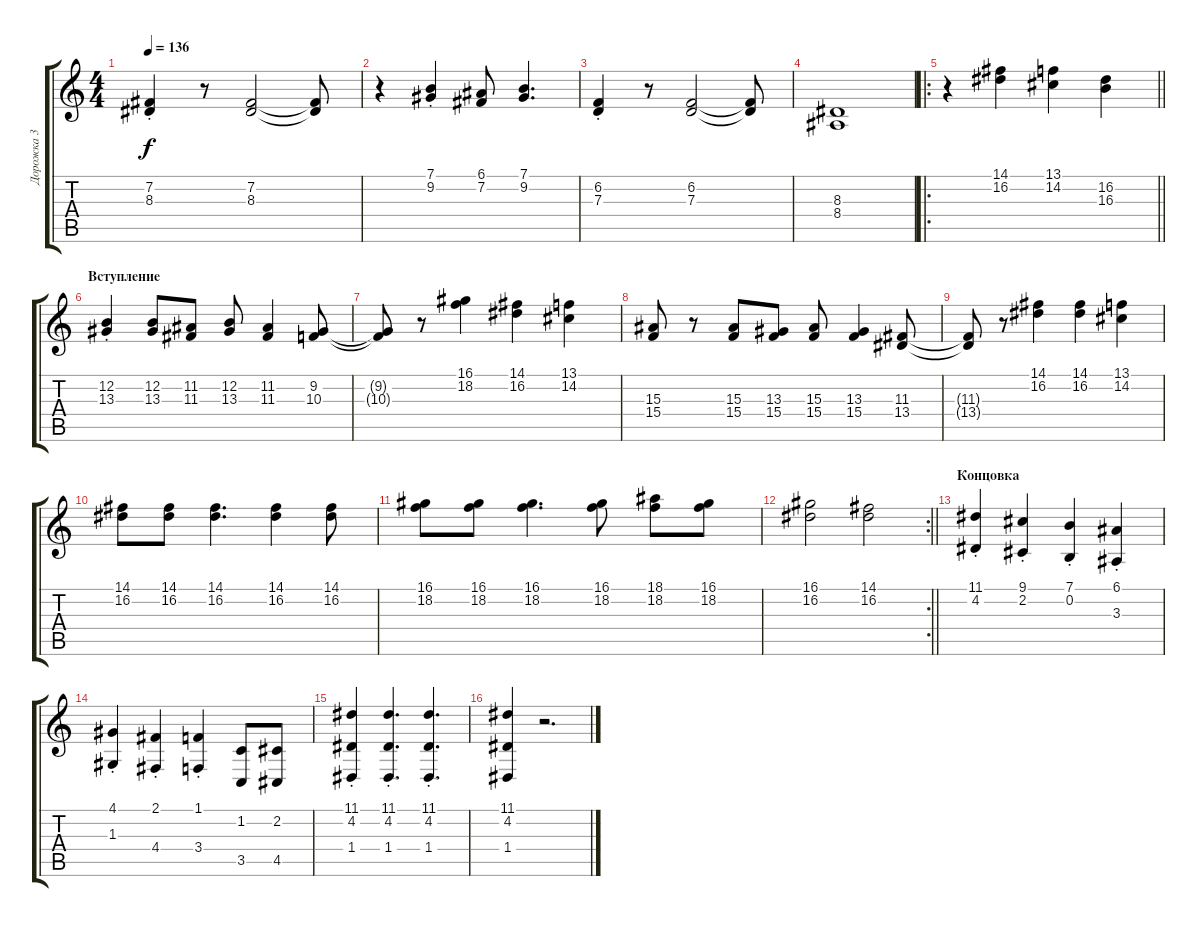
\track ("Дорожка 3" "Дорожка 3") {instrument accordion}
\staff {score tabs}
\tuning (E4 B3 G3 D3 A2 E2) {hide}
\ts (4 4)
\tempo 136
\clef g2
\ks c
(7.2{st} 8.3{st}).4{dy f} r.8 (7.2 8.3).2 (7.2{t} 8.3{t}).8 |
r.4 (7.1{st} 9.2{st}).4 (6.1 7.2).8 (7.1 9.2).4{d} |
(6.2{st} 7.3{st}).4 r.8 (6.2 7.3).2 (6.2{t} 7.3{t}).8 |
(8.3 8.4).1 |
\ro
\barLineRight lightlight
r.4 (14.1 16.2).4 (13.1 14.2).4 (16.2 16.3).4 |
\section ("" "Вступление")
(12.2{st} 13.3{st}).4 (12.2 13.3).8 (11.2 11.3).8 (12.2 13.3).8 (11.2 11.3).4 (9.2 10.3).8 |
(9.2{t} 10.3{t}).8 r.8 (16.1 18.2).4 (14.1 16.2).4 (13.1 14.2).4 |
(15.3 15.4).8 r.8 (15.3 15.4).8 (13.3 15.4).8 (15.3 15.4).8 (13.3 15.4).4 (11.3 13.4).8 |
(11.3{t} 13.4{t}).8 r.8 (14.1 16.2).4 (14.1 16.2).4 (13.1 14.2).4 |
(14.1 16.2).8 (14.1 16.2).8 (14.1 16.2).4{d} (14.1 16.2).4 (14.1 16.2).8 |
(16.1 18.2).8 (16.1 18.2).8 (16.1 18.2).4{d} (16.1 18.2).8 (18.1 18.2).8 (16.1 18.2).8 |
\rc 2
\barLineRight lightlight
(16.1 16.2).2 (14.1 16.2).2 |
\section ("" "Концовка")
(11.1{st} 4.2{st}).4 (9.1{st} 2.2{st}).4 (7.1{st} 0.2{st}).4 (6.1{st} 3.3{st}).4 |
(4.1{st} 1.3{st}).4 (2.1{st} 4.4{st}).4 (1.1{st} 3.4{st}).4 (1.2 3.5).8 (2.2 4.5).8 |
(11.1{st} 4.2{st} 1.4{st}).4 (11.1{st} 4.2{st} 1.4{st}).4{d} (11.1{st} 4.2{st} 1.4{st}).4{d} |
(11.1 4.2 1.4).4 r.2{d}
